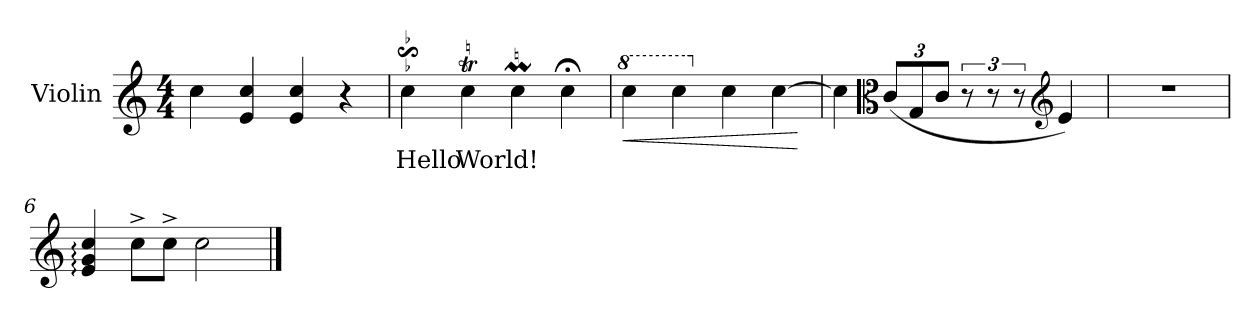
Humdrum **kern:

**kern	**text	**dynam
*part1	*part1	*part1
*staff1	*staff1	*staff1
*I"Violin	*	*
*I'Vln.	*	*
*clefG2	*	*
*M4/4	*	*
=1	=1	=1
4cci	.	.
4e 4cci	.	.
4ei 4cci	.	.
4r	.	.
=2	=2	=2
4ccs$Ss	Hello	.
4ccT	World!	.
4ccM	.	.
4cc;<	.	.
=3	=3	=3
*8va	*	*
!	!	!LO:HP:b
4ccc	.	<
4ccc	.	.
*X8va	*	*
4cc	.	.
[4cc	.	.
.	.	[
=4	=4	=4
4cc]	.	.
*clefC3	*	*
(12cL	.	.
12G	.	.
12cJ	.	.
12r	.	.
12r	.	.
12r	.	.
*clefG2	*	*
4e)	.	.
=5	=5	=5
1r	.	.
=6	=6	=6
4e: 4g: 4cc:	.	.
8cc^L	.	.
8cc^J	.	.
2cc	.	.
==	==	==
*-	*-	*-
